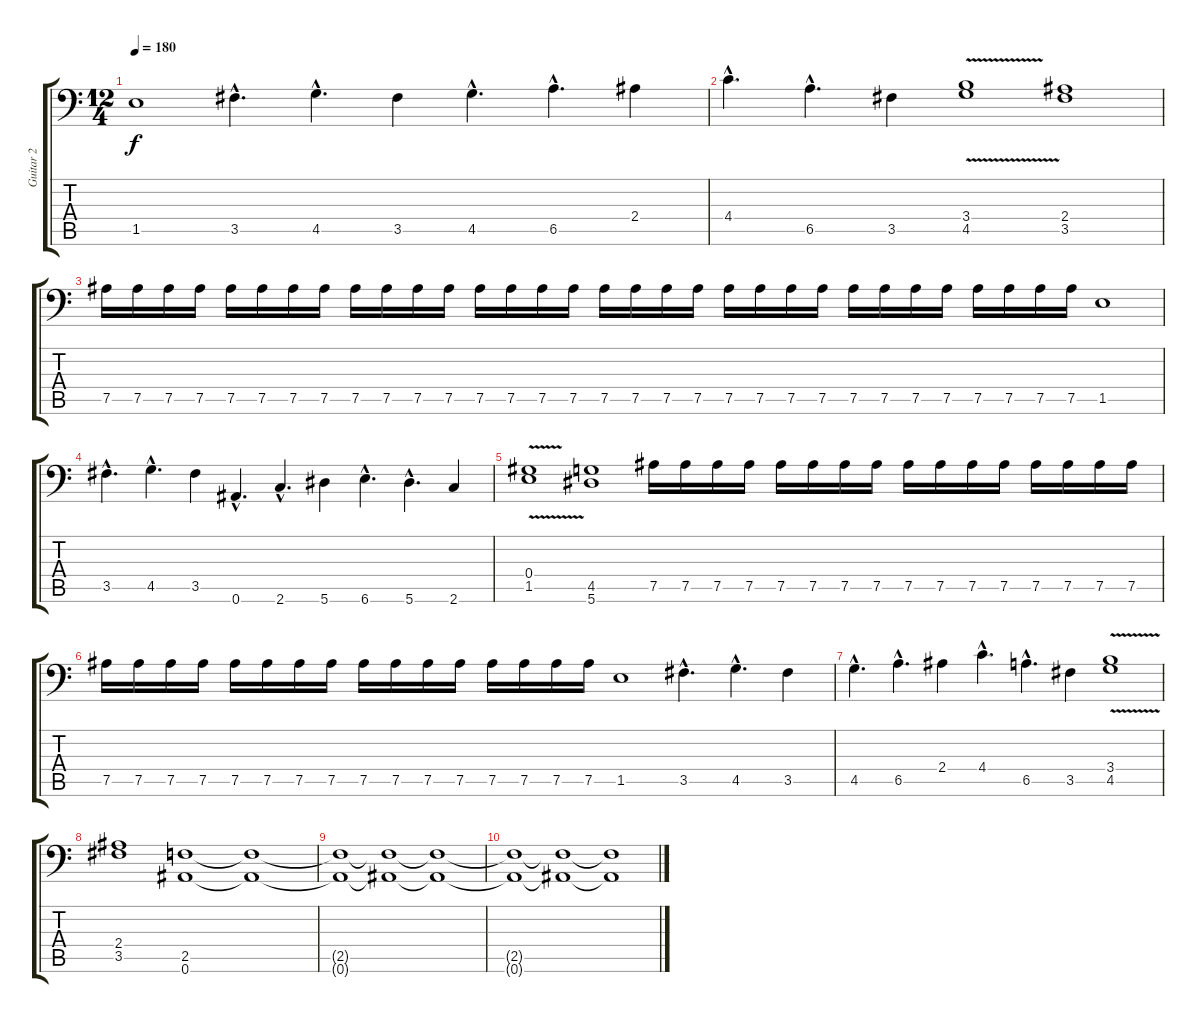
\track ("Guitar 2" "Guitar 2") {instrument distortionguitar}
\staff {score tabs}
\tuning (Bb3 F3 Db3 Ab2 Eb2 Bb1) {hide}
\ts (12 4)
\tempo 180
\clef f4
\ks c
1.5.1{dy f} 3.5{hac}.4{d} 4.5{hac}.4{d} 3.5.4 4.5{hac}.4{d} 6.5{hac}.4{d} 2.4.4 |
4.4{hac}.4{d} 6.5{hac}.4{d} 3.5.4 (3.4 4.5{v}).1 (2.4 3.5).1 |
7.5.16 7.5.16 7.5.16 7.5.16 7.5.16 7.5.16 7.5.16 7.5.16 7.5.16 7.5.16 7.5.16 7.5.16 7.5.16 7.5.16 7.5.16 7.5.16 7.5.16 7.5.16 7.5.16 7.5.16 7.5.16 7.5.16 7.5.16 7.5.16 7.5.16 7.5.16 7.5.16 7.5.16 7.5.16 7.5.16 7.5.16 7.5.16 1.5.1 |
3.5{hac}.4{d} 4.5{hac}.4{d} 3.5.4 0.6{hac}.4{d} 2.6{hac}.4{d} 5.6.4 6.6{hac}.4{d} 5.6{hac}.4{d} 2.6.4 |
(0.4 1.5{v}).1 (4.5 5.6).1 7.5.16 7.5.16 7.5.16 7.5.16 7.5.16 7.5.16 7.5.16 7.5.16 7.5.16 7.5.16 7.5.16 7.5.16 7.5.16 7.5.16 7.5.16 7.5.16 |
7.5.16 7.5.16 7.5.16 7.5.16 7.5.16 7.5.16 7.5.16 7.5.16 7.5.16 7.5.16 7.5.16 7.5.16 7.5.16 7.5.16 7.5.16 7.5.16 1.5.1 3.5{hac}.4{d} 4.5{hac}.4{d} 3.5.4 |
4.5{hac}.4{d} 6.5{hac}.4{d} 2.4.4 4.4{hac}.4{d} 6.5{hac}.4{d} 3.5.4 (3.4{v} 4.5).1 |
(2.4 3.5).1 (2.5 0.6).1 (2.5{t} 0.6{t}).1 |
(2.5{t} 0.6{t}).1{volume 10} (2.5{t} 0.6{t}).1 (2.5{t} 0.6{t}).1 |
(2.5{t} 0.6{t}).1 (2.5{t} 0.6{t}).1 (2.5{t} 0.6{t}).1
